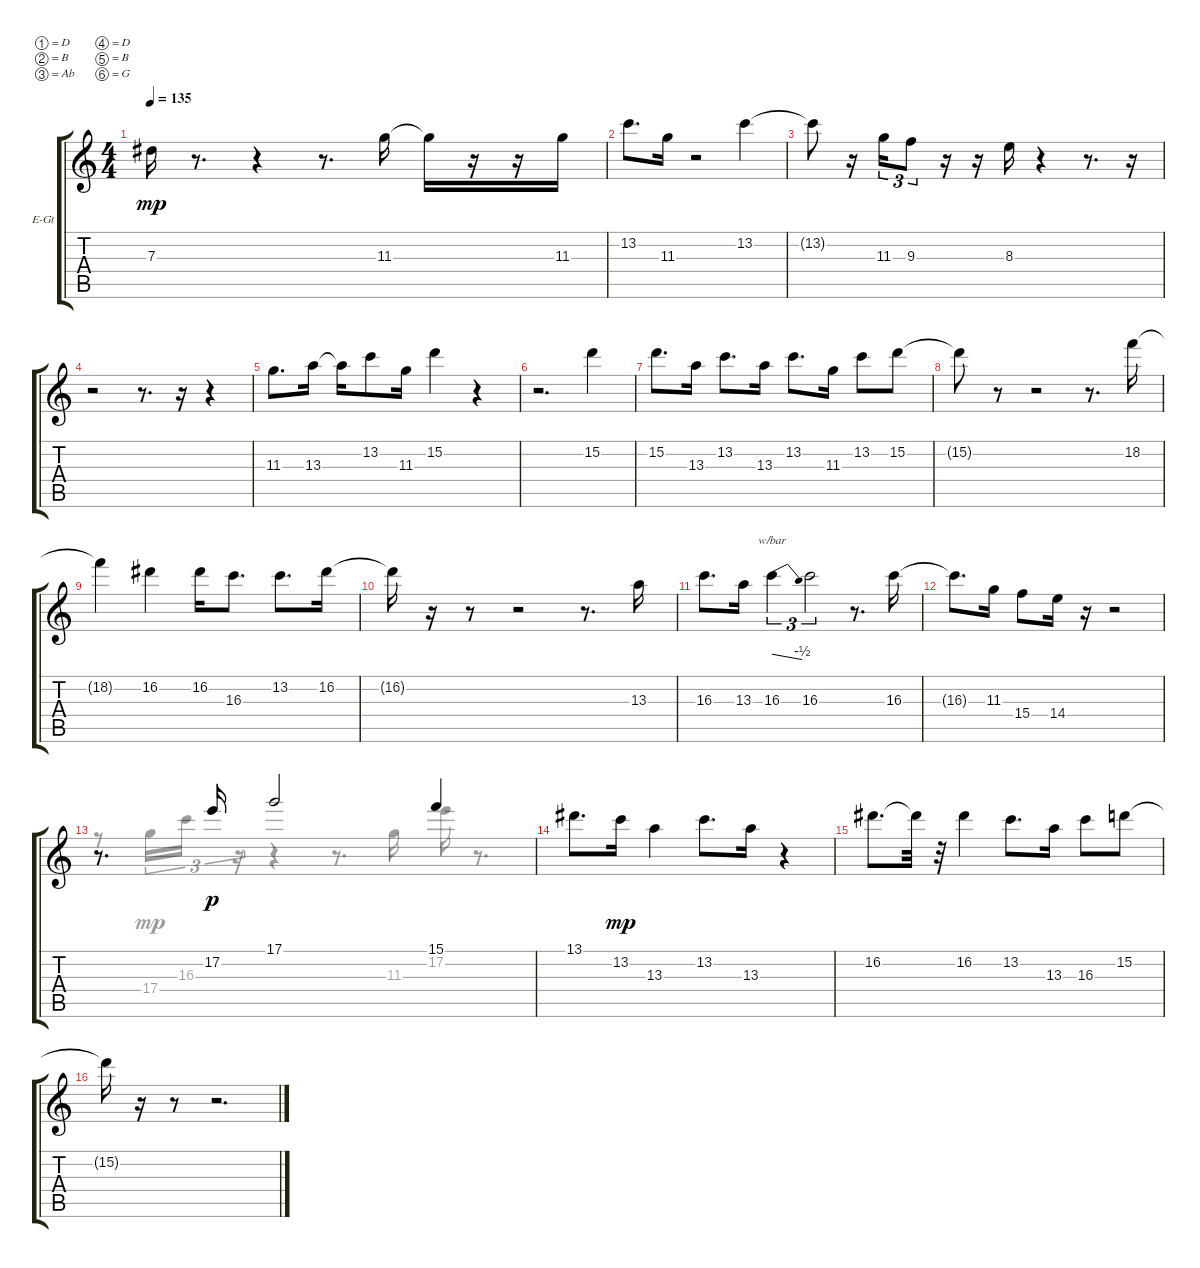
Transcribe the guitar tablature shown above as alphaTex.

\bracketExtendMode groupsimilarinstruments
\firstSystemTrackNameOrientation horizontal
\otherSystemsTrackNameOrientation horizontal
\track ("S-Guitar" "E-Gt") {instrument overdrivenguitar}
\staff {score tabs}
\tuning (D4 B3 Ab3 D3 B2 G2)
\voice
\ts (4 4)
\tempo 135
\clef g2
\ks c
7.3{t}.16{dy mp} r.8{d} r.4 r.8{d} 11.3.16 11.3{t}.16 r.16 r.16 11.3.16 |
13.2.8{d} 11.3.16 r.2 13.2.4 |
13.2{t}.8 r.16 11.3.16{tu (3 2)} 9.3.8{tu (3 2)} r.16 r.16 8.3.16 r.4 r.8{d} r.16 |
r.2 r.8{d} r.16 r.4 |
11.3.8{d} 13.3.16 13.3{t}.16 13.2.8 11.3.16 15.2.4 r.4 |
r.2{d} 15.2.4 |
15.2.8{d} 13.3.16 13.2.8{d} 13.3.16 13.2.8{d} 11.3.16 13.2.8 15.2.8 |
15.2{t}.8 r.8 r.2 r.8{d} 18.2.16 |
18.2{t}.4 16.2.4 16.2.16 16.3.8{d} 13.2.8{d} 16.2.16 |
16.2{t}.16 r.16 r.8 r.2 r.8{d} 13.3.16 |
16.3.8{d} 13.3.16 16.3.4{tu (3 2) tbe (dive default 53.4 0 60 -2)} 16.3.2{tu (3 2)} r.8{d} 16.3.16 |
16.3{t}.8{d} 11.3.16 15.4.8 14.4.16 r.16 r.2 |
r.8{d} 17.2.16{dy p} 17.1.2 15.1.4 |
13.1.8{d} 13.2.16{dy mp} 13.3.4 13.2.8{d} 13.3.16 r.4 |
16.2.8{d} 16.2{t}.32 r.32 16.2.4 13.2.8{d} 13.3.16 16.3.8 15.2.8 |
15.2{t}.16 r.16 r.8 r.2{d}
\voice
\clef g2
\ottava regular
\simile none
\ks c
|
|
|
|
|
|
|
|
|
|
|
|
r.8 17.4.16{tu (3 2)} 16.3.16{tu (3 2)} r.16{tu (3 2)} r.4 r.8{d} 11.3.16 17.2.16 r.8{d} |
|
|
